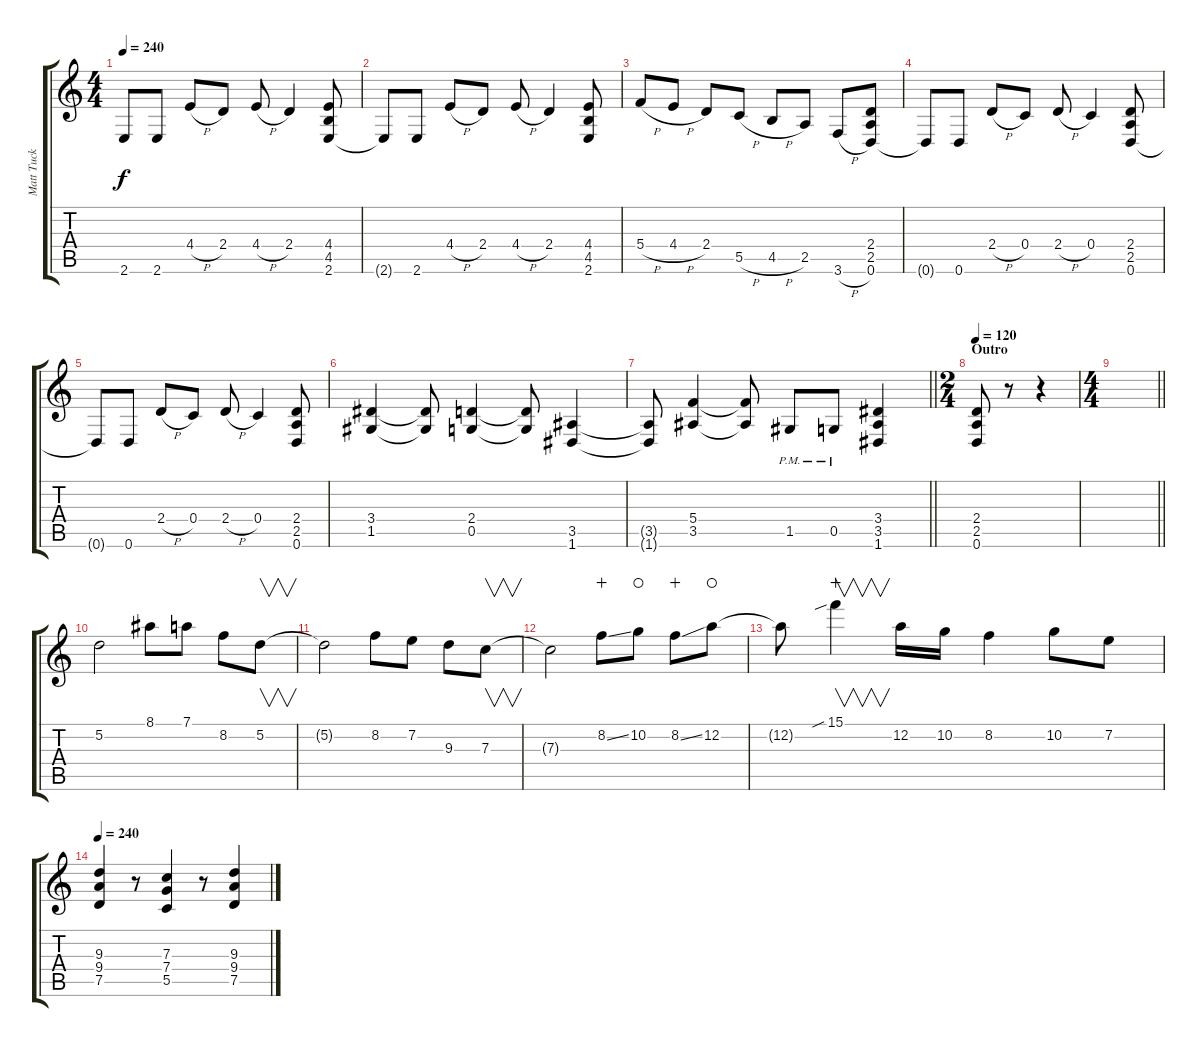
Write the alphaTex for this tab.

\track ("Matt Tuck" "Matt Tuck") {instrument distortionguitar}
\staff {score tabs}
\tuning (D4 A3 F3 C3 G2 D2) {hide}
\ts (4 4)
\tempo 240
\clef g2
\ks c
2.6{t}.8{dy f} 2.6.8 4.4{h}.8 2.4.8 4.4{h}.8 2.4.4 (4.4 4.5 2.6).8 |
2.6{t}.8 2.6.8 4.4{h}.8 2.4.8 4.4{h}.8 2.4.4 (4.4 4.5 2.6).8 |
5.4{h}.8 4.4{h}.8 2.4.8 5.5{h}.8 4.5{h}.8 2.5.8 3.6{h}.8 (2.4 2.5 0.6).8 |
0.6{t}.8 0.6.8 2.4{h}.8 0.4.8 2.4{h}.8 0.4.4 (2.4 2.5 0.6).8 |
0.6{t}.8 0.6.8 2.4{h}.8 0.4.8 2.4{h}.8 0.4.4 (2.4 2.5 0.6).8 |
(3.4 1.5).4 (3.4{t} 1.5{t}).8 (2.4 0.5).4 (2.4{t} 0.5{t}).8 (3.5 1.6).4 |
\barLineRight lightlight
(3.5{t} 1.6{t}).8 (5.4 3.5).4 (5.4{t} 3.5{t}).8 1.5{pm}.8 0.5{pm}.8 (3.4 3.5 1.6).4 |
\ts (2 4)
\section ("" "Outro")
\tempo 120
(2.4 2.5 0.6).8 r.8 r.4 |
\ts (4 4)
\barLineRight lightlight
|
5.2.2 8.1.8 7.1.8 8.2.8 5.2.8{v} |
5.2{t}.2 8.2.8 7.2.8 9.3.8 7.3.8{v} |
7.3{t}.2 8.2{ss}.8{wahc} 10.2.8{waho} 8.2{ss}.8{wahc} 12.2.8{waho} |
12.2{t}.8 15.1{sib}.4{v wahc} 12.2.16 10.2.16 8.2.4 10.2.8 7.2.8 |
\tempo 240
(9.3 9.4 7.5).4{volume 13 balance 0} r.8 (7.3 7.4 5.5).4 r.8 (9.3 9.4 7.5).4
